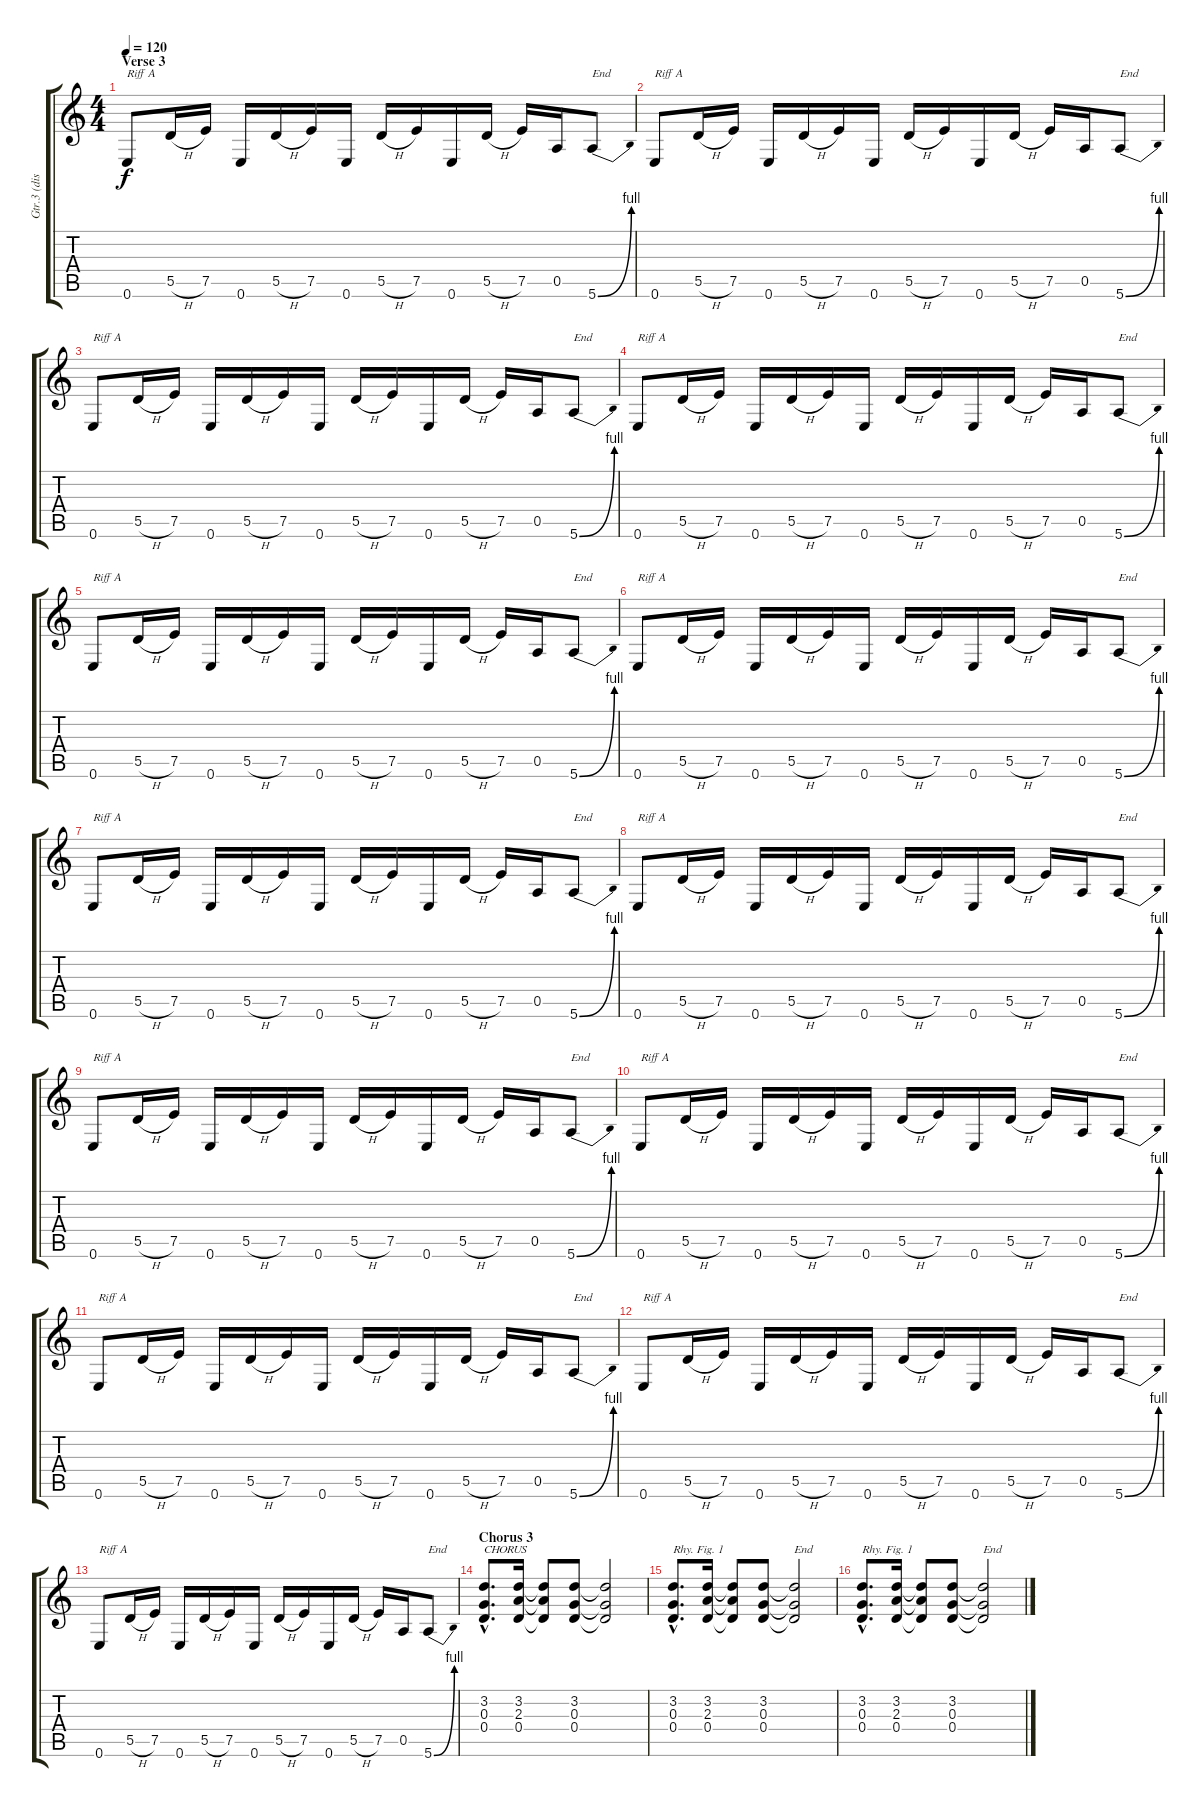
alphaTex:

\track ("Gtr.3 (dist.)" "Gtr.3 (dis") {instrument distortionguitar}
\staff {score tabs}
\tuning (E4 B3 G3 D3 A2 E2) {hide}
\ts (4 4)
\section ("" "Verse 3")
\tempo 120
\clef g2
\ks c
0.6.8{txt "Riff A" dy f} 5.5{h}.16 7.5.16 0.6.16 5.5{h}.16 7.5.16 0.6.16 5.5{h}.16 7.5.16 0.6.16 5.5{h}.16 7.5.16 0.5.16 5.6{be (bend 0 0 60 4)}.8{txt "End"} |
0.6.8{txt "Riff A"} 5.5{h}.16 7.5.16 0.6.16 5.5{h}.16 7.5.16 0.6.16 5.5{h}.16 7.5.16 0.6.16 5.5{h}.16 7.5.16 0.5.16 5.6{be (bend 0 0 60 4)}.8{txt "End"} |
0.6.8{txt "Riff A"} 5.5{h}.16 7.5.16 0.6.16 5.5{h}.16 7.5.16 0.6.16 5.5{h}.16 7.5.16 0.6.16 5.5{h}.16 7.5.16 0.5.16 5.6{be (bend 0 0 60 4)}.8{txt "End"} |
0.6.8{txt "Riff A"} 5.5{h}.16 7.5.16 0.6.16 5.5{h}.16 7.5.16 0.6.16 5.5{h}.16 7.5.16 0.6.16 5.5{h}.16 7.5.16 0.5.16 5.6{be (bend 0 0 60 4)}.8{txt "End"} |
0.6.8{txt "Riff A"} 5.5{h}.16 7.5.16 0.6.16 5.5{h}.16 7.5.16 0.6.16 5.5{h}.16 7.5.16 0.6.16 5.5{h}.16 7.5.16 0.5.16 5.6{be (bend 0 0 60 4)}.8{txt "End"} |
0.6.8{txt "Riff A"} 5.5{h}.16 7.5.16 0.6.16 5.5{h}.16 7.5.16 0.6.16 5.5{h}.16 7.5.16 0.6.16 5.5{h}.16 7.5.16 0.5.16 5.6{be (bend 0 0 60 4)}.8{txt "End"} |
0.6.8{txt "Riff A"} 5.5{h}.16 7.5.16 0.6.16 5.5{h}.16 7.5.16 0.6.16 5.5{h}.16 7.5.16 0.6.16 5.5{h}.16 7.5.16 0.5.16 5.6{be (bend 0 0 60 4)}.8{txt "End"} |
0.6.8{txt "Riff A"} 5.5{h}.16 7.5.16 0.6.16 5.5{h}.16 7.5.16 0.6.16 5.5{h}.16 7.5.16 0.6.16 5.5{h}.16 7.5.16 0.5.16 5.6{be (bend 0 0 60 4)}.8{txt "End"} |
0.6.8{txt "Riff A"} 5.5{h}.16 7.5.16 0.6.16 5.5{h}.16 7.5.16 0.6.16 5.5{h}.16 7.5.16 0.6.16 5.5{h}.16 7.5.16 0.5.16 5.6{be (bend 0 0 60 4)}.8{txt "End"} |
0.6.8{txt "Riff A"} 5.5{h}.16 7.5.16 0.6.16 5.5{h}.16 7.5.16 0.6.16 5.5{h}.16 7.5.16 0.6.16 5.5{h}.16 7.5.16 0.5.16 5.6{be (bend 0 0 60 4)}.8{txt "End"} |
0.6.8{txt "Riff A"} 5.5{h}.16 7.5.16 0.6.16 5.5{h}.16 7.5.16 0.6.16 5.5{h}.16 7.5.16 0.6.16 5.5{h}.16 7.5.16 0.5.16 5.6{be (bend 0 0 60 4)}.8{txt "End"} |
0.6.8{txt "Riff A"} 5.5{h}.16 7.5.16 0.6.16 5.5{h}.16 7.5.16 0.6.16 5.5{h}.16 7.5.16 0.6.16 5.5{h}.16 7.5.16 0.5.16 5.6{be (bend 0 0 60 4)}.8{txt "End"} |
0.6.8{txt "Riff A"} 5.5{h}.16 7.5.16 0.6.16 5.5{h}.16 7.5.16 0.6.16 5.5{h}.16 7.5.16 0.6.16 5.5{h}.16 7.5.16 0.5.16 5.6{be (bend 0 0 60 4)}.8{txt "End"} |
\section ("" "Chorus 3")
(3.2{hac} 0.3{hac} 0.4{hac}).8{d txt "CHORUS"} (3.2 2.3 0.4).16 (3.2{t} 2.3{t} 0.4{t}).8 (3.2 0.3 0.4).8 (3.2{t} 0.3{t} 0.4{t}).2 |
(3.2{hac} 0.3{hac} 0.4{hac}).8{d txt "Rhy. Fig. 1"} (3.2 2.3 0.4).16 (3.2{t} 2.3{t} 0.4{t}).8 (3.2 0.3 0.4).8 (3.2{t} 0.3{t} 0.4{t}).2{txt "End"} |
(3.2{hac} 0.3{hac} 0.4{hac}).8{d txt "Rhy. Fig. 1"} (3.2 2.3 0.4).16 (3.2{t} 2.3{t} 0.4{t}).8 (3.2 0.3 0.4).8 (3.2{t} 0.3{t} 0.4{t}).2{txt "End"}
